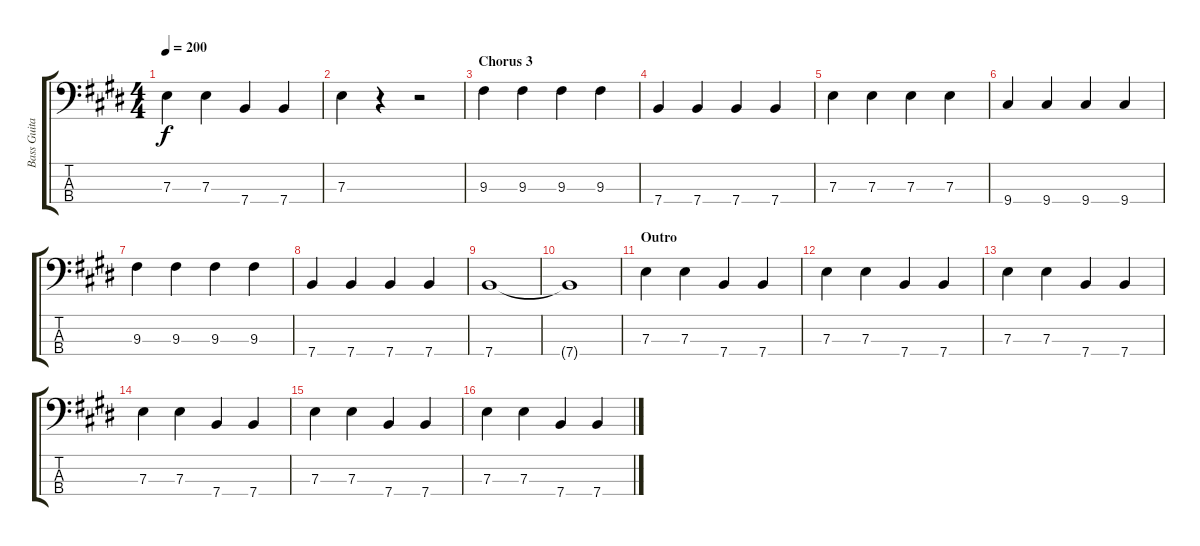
\track ("Bass Guitar" "Bass Guita") {instrument acousticbass}
\staff {score tabs}
\tuning (G2 D2 A1 E1) {hide}
\ts (4 4)
\tempo 200
\clef f4
\ks e
7.3.4{dy f} 7.3.4 7.4.4 7.4.4 |
7.3.4 r.4 r.2 |
\section ("" "Chorus 3")
9.3.4 9.3.4 9.3.4 9.3.4 |
7.4.4 7.4.4 7.4.4 7.4.4 |
7.3.4 7.3.4 7.3.4 7.3.4 |
9.4.4 9.4.4 9.4.4 9.4.4 |
9.3.4 9.3.4 9.3.4 9.3.4 |
7.4.4 7.4.4 7.4.4 7.4.4 |
7.4.1 |
7.4{t}.1 |
\section ("" "Outro")
7.3.4 7.3.4 7.4.4 7.4.4 |
7.3.4 7.3.4 7.4.4 7.4.4 |
7.3.4 7.3.4 7.4.4 7.4.4 |
7.3.4 7.3.4 7.4.4 7.4.4 |
7.3.4 7.3.4 7.4.4 7.4.4 |
7.3.4 7.3.4 7.4.4 7.4.4
